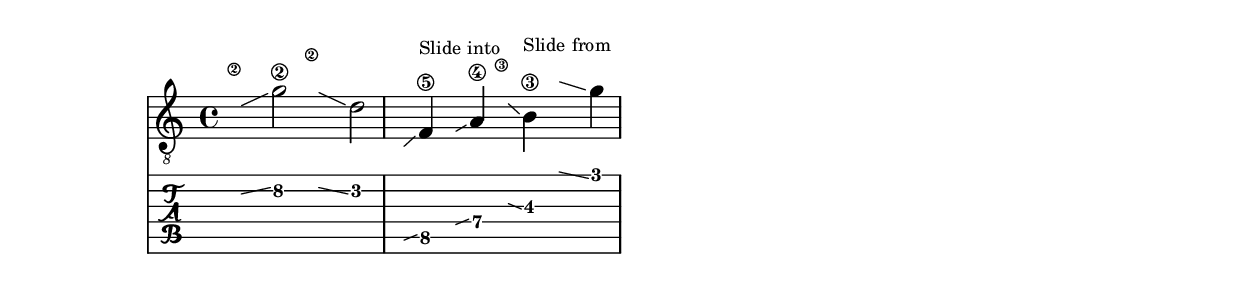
% Do not edit this file; it is automatically
% generated from Documentation/snippets/new
% This file is in the public domain.
%% Note: this file works from version 2.13.4
\version "2.13.18"

\header {
%% Translation of GIT committish: ee2fdacf2ff3acd7e6fb7c4005dfe698b1cc4eed


  texidoc = "
A diferencia de los glissandos, los @q{slides} o ligaduras pueden
partir de un punto impreciso del mástil hasta un traste específico.
Una buena forma de hacerlo es añadir una nota de mordente antes de la
nota real, como se muestra en el ejemplo siguiente.

"

  doctitle = "Ligaduras de guitarra"

  lsrtags = "fretted-strings"

  texidoc = "
Unlike glissandos, slides may go from an imprecise point of the
fretboard to a specific fret. A good way to do that is to add a grace
hidden note before the note which is actually played, as demonstrated
in the following example.
"
  doctitle = "Guitar slides"
} % begin verbatim


%% Hide fret number: useful to draw slide into/from a casual point of
%% the fretboard.
hideFretNumber = {
  \once \override TabNoteHead #'transparent = ##t
  \once \override NoteHead #'transparent = ##t
  \once \override Stem #'transparent = ##t
  \once \override NoteHead #'no-ledgers = ##t
  \once \override Glissando #'(bound-details left padding) = #0.3
}

music= \relative c' {
  \grace { \hideFretNumber d8\2 \glissando s2 } g2\2
  \grace { \hideFretNumber g8\2 \glissando s2 } d2 |

  \grace { \hideFretNumber c,8 \glissando s } f4\5^\markup \tiny { Slide into }
  \grace { \hideFretNumber f8 \glissando s } a4\4
  \grace { \hideFretNumber e'8\3 \glissando s } b4\3^\markup \tiny { Slide from }
  \grace { \hideFretNumber b'8 \glissando s2 } g4 |
}

\score {
  <<
    \new Staff {
      \clef "G_8"
      \music
    }
    \new TabStaff {
      \music
    }
  >>
}
